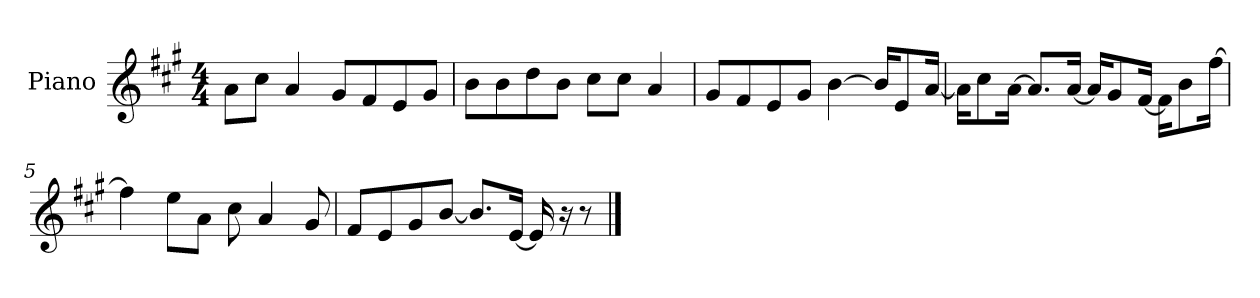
**kern
*part1
*staff1
*I"Piano
*I'P-no
*clefG2
*k[f#c#g#]
*M4/4
*MM90
=1
8a\L
8cc#\J
4a/
8g#/L
8f#/
8e/
8g#/J
=2
8b\L
8b\
8dd\
8b\J
8cc#\L
8cc#\J
4a/
=3
8g#/L
8f#/
8e/
8g#/J
[4b\
16b/KL]
8e/
[16a/Jk
=4
16a\KL]
8cc#\
[16a\Jk
8.a/L]
[16a/Jk
16a/KL]
8g#/
[16f#/Jk
16f#\KL]
8b\
[16ff#\Jk
!!LO:LB:g=z
=5
4ff#\]
8ee\L
8a\J
8cc#\
4a/
8g#/
=6
8f#/L
8e/
8g#/
[8b/J
8.b/L]
[16e/Jk
16e/]
16r
8r
==
*-
